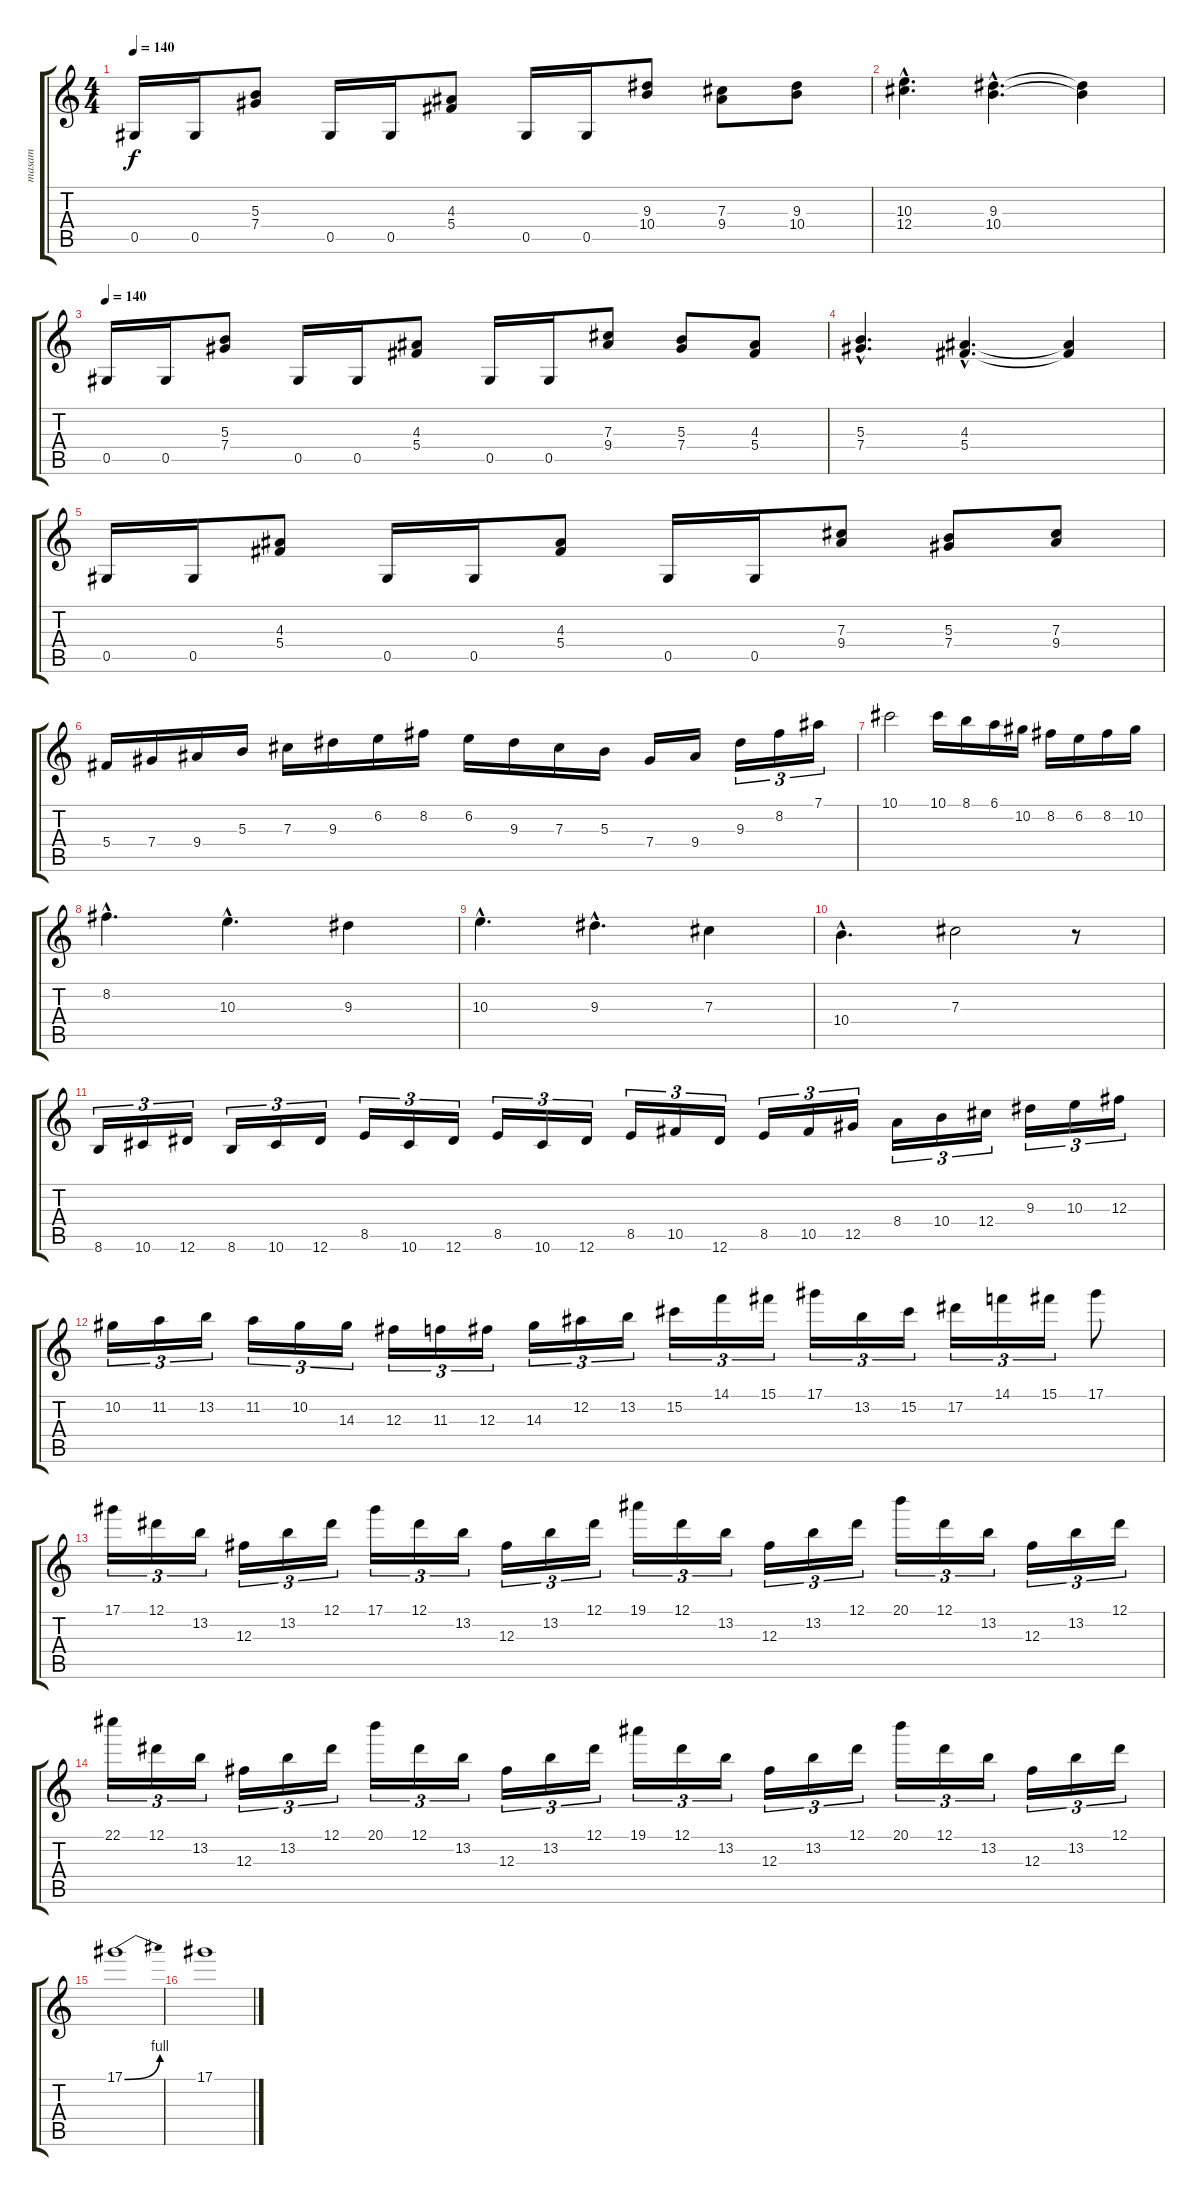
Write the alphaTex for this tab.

\track ("masam" "masam") {instrument distortionguitar}
\staff {score tabs}
\tuning (Eb4 Bb3 Gb3 Db3 Ab2 Eb2) {hide}
\ts (4 4)
\tempo 140
\clef g2
\ks aminor
0.5.16{dy f} 0.5.16 (5.3 7.4).8 0.5.16 0.5.16 (4.3 5.4).8 0.5.16 0.5.16 (9.3 10.4).8 (7.3 9.4).8 (9.3 10.4).8 |
(10.3{hac} 12.4{hac}).4{d} (9.3{hac} 10.4{hac}).4{d} (9.3{t} 10.4{t}).4 |
\tempo 140
0.5.16 0.5.16 (5.3 7.4).8 0.5.16 0.5.16 (4.3 5.4).8 0.5.16 0.5.16 (7.3 9.4).8 (5.3 7.4).8 (4.3 5.4).8 |
(5.3{hac} 7.4{hac}).4{d} (4.3{hac} 5.4{hac}).4{d} (4.3{t} 5.4{t}).4 |
0.5.16 0.5.16 (4.3 5.4).8 0.5.16 0.5.16 (4.3 5.4).8 0.5.16 0.5.16 (7.3 9.4).8 (5.3 7.4).8 (7.3 9.4).8 |
5.4.16 7.4.16 9.4.16 5.3.16 7.3.16 9.3.16 6.2.16 8.2.16 6.2.16 9.3.16 7.3.16 5.3.16 7.4.16 9.4.16 9.3.16{tu (3 2)} 8.2.16{tu (3 2)} 7.1.16{tu (3 2)} |
10.1.2 10.1.16 8.1.16 6.1.16 10.2.16 8.2.16 6.2.16 8.2.16 10.2.16 |
8.2{hac}.4{d} 10.3{hac}.4{d} 9.3.4 |
10.3{hac}.4{d} 9.3{hac}.4{d} 7.3.4 |
10.4{hac}.4{d} 7.3.2 r.8 |
8.6.16{tu (3 2)} 10.6.16{tu (3 2)} 12.6.16{tu (3 2)} 8.6.16{tu (3 2)} 10.6.16{tu (3 2)} 12.6.16{tu (3 2)} 8.5.16{tu (3 2)} 10.6.16{tu (3 2)} 12.6.16{tu (3 2)} 8.5.16{tu (3 2)} 10.6.16{tu (3 2)} 12.6.16{tu (3 2)} 8.5.16{tu (3 2)} 10.5.16{tu (3 2)} 12.6.16{tu (3 2)} 8.5.16{tu (3 2)} 10.5.16{tu (3 2)} 12.5.16{tu (3 2)} 8.4.16{tu (3 2)} 10.4.16{tu (3 2)} 12.4.16{tu (3 2)} 9.3.16{tu (3 2)} 10.3.16{tu (3 2)} 12.3.16{tu (3 2)} |
10.2.16{tu (3 2)} 11.2.16{tu (3 2)} 13.2.16{tu (3 2)} 11.2.16{tu (3 2)} 10.2.16{tu (3 2)} 14.3.16{tu (3 2)} 12.3.16{tu (3 2)} 11.3.16{tu (3 2)} 12.3.16{tu (3 2)} 14.3.16{tu (3 2)} 12.2.16{tu (3 2)} 13.2.16{tu (3 2)} 15.2.16{tu (3 2)} 14.1.16{tu (3 2)} 15.1.16{tu (3 2)} 17.1.16{tu (3 2)} 13.2.16{tu (3 2)} 15.2.16{tu (3 2)} 17.2.16{tu (3 2)} 14.1.16{tu (3 2)} 15.1.16{tu (3 2)} 17.1.8 |
17.1.16{tu (3 2)} 12.1.16{tu (3 2)} 13.2.16{tu (3 2)} 12.3.16{tu (3 2)} 13.2.16{tu (3 2)} 12.1.16{tu (3 2)} 17.1.16{tu (3 2)} 12.1.16{tu (3 2)} 13.2.16{tu (3 2)} 12.3.16{tu (3 2)} 13.2.16{tu (3 2)} 12.1.16{tu (3 2)} 19.1.16{tu (3 2)} 12.1.16{tu (3 2)} 13.2.16{tu (3 2)} 12.3.16{tu (3 2)} 13.2.16{tu (3 2)} 12.1.16{tu (3 2)} 20.1.16{tu (3 2)} 12.1.16{tu (3 2)} 13.2.16{tu (3 2)} 12.3.16{tu (3 2)} 13.2.16{tu (3 2)} 12.1.16{tu (3 2)} |
22.1.16{tu (3 2)} 12.1.16{tu (3 2)} 13.2.16{tu (3 2)} 12.3.16{tu (3 2)} 13.2.16{tu (3 2)} 12.1.16{tu (3 2)} 20.1.16{tu (3 2)} 12.1.16{tu (3 2)} 13.2.16{tu (3 2)} 12.3.16{tu (3 2)} 13.2.16{tu (3 2)} 12.1.16{tu (3 2)} 19.1.16{tu (3 2)} 12.1.16{tu (3 2)} 13.2.16{tu (3 2)} 12.3.16{tu (3 2)} 13.2.16{tu (3 2)} 12.1.16{tu (3 2)} 20.1.16{tu (3 2)} 12.1.16{tu (3 2)} 13.2.16{tu (3 2)} 12.3.16{tu (3 2)} 13.2.16{tu (3 2)} 12.1.16{tu (3 2)} |
17.1{be (bend 0 0 60 4)}.1 |
17.1.1
